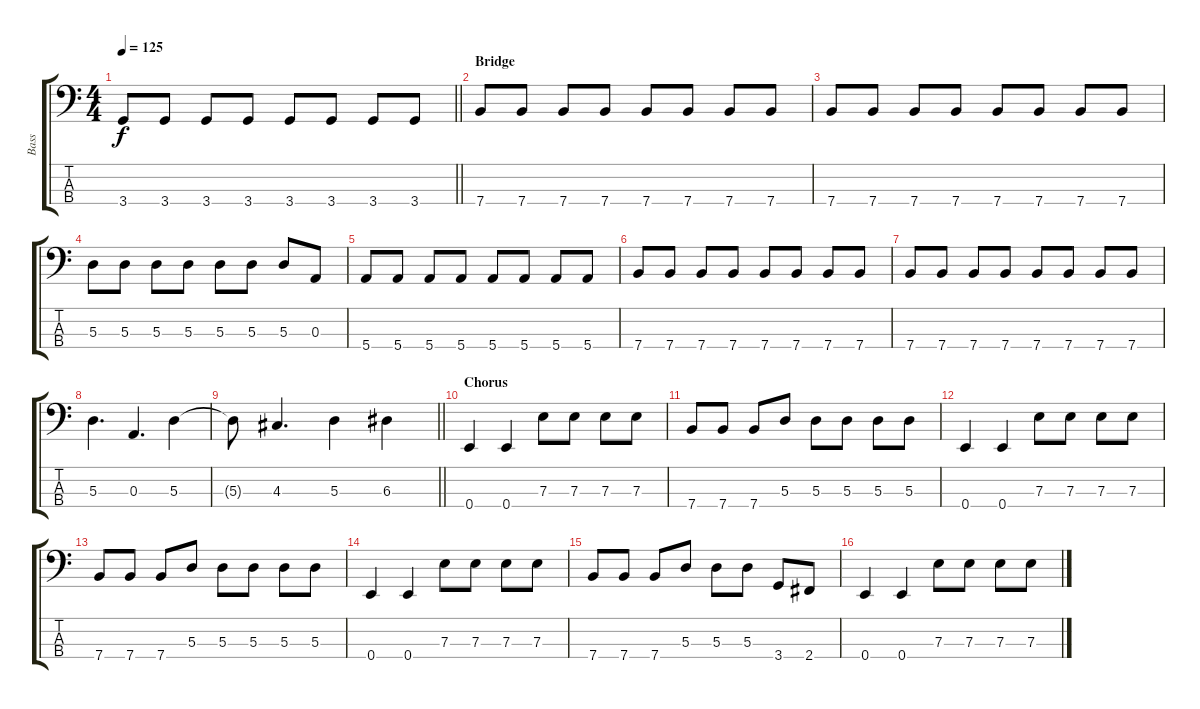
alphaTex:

\track ("Bass" "Bass") {instrument electricbassfinger}
\staff {score tabs}
\tuning (G2 D2 A1 E1) {hide}
\ts (4 4)
\tempo 125
\clef f4
\barLineRight lightlight
\ks c
3.4.8{dy f} 3.4.8 3.4.8 3.4.8 3.4.8 3.4.8 3.4.8 3.4.8 |
\section ("" "Bridge")
7.4.8 7.4.8 7.4.8 7.4.8 7.4.8 7.4.8 7.4.8 7.4.8 |
7.4.8 7.4.8 7.4.8 7.4.8 7.4.8 7.4.8 7.4.8 7.4.8 |
5.3.8 5.3.8 5.3.8 5.3.8 5.3.8 5.3.8 5.3.8 0.3.8 |
5.4.8 5.4.8 5.4.8 5.4.8 5.4.8 5.4.8 5.4.8 5.4.8 |
7.4.8 7.4.8 7.4.8 7.4.8 7.4.8 7.4.8 7.4.8 7.4.8 |
7.4.8 7.4.8 7.4.8 7.4.8 7.4.8 7.4.8 7.4.8 7.4.8 |
5.3.4{d} 0.3.4{d} 5.3.4 |
\barLineRight lightlight
5.3{t}.8 4.3.4{d} 5.3.4 6.3.4 |
\section ("" "Chorus")
0.4.4 0.4.4 7.3.8 7.3.8 7.3.8 7.3.8 |
7.4.8 7.4.8 7.4.8 5.3.8 5.3.8 5.3.8 5.3.8 5.3.8 |
0.4.4 0.4.4 7.3.8 7.3.8 7.3.8 7.3.8 |
7.4.8 7.4.8 7.4.8 5.3.8 5.3.8 5.3.8 5.3.8 5.3.8 |
0.4.4 0.4.4 7.3.8 7.3.8 7.3.8 7.3.8 |
7.4.8 7.4.8 7.4.8 5.3.8 5.3.8 5.3.8 3.4.8 2.4.8 |
0.4.4 0.4.4 7.3.8 7.3.8 7.3.8 7.3.8
